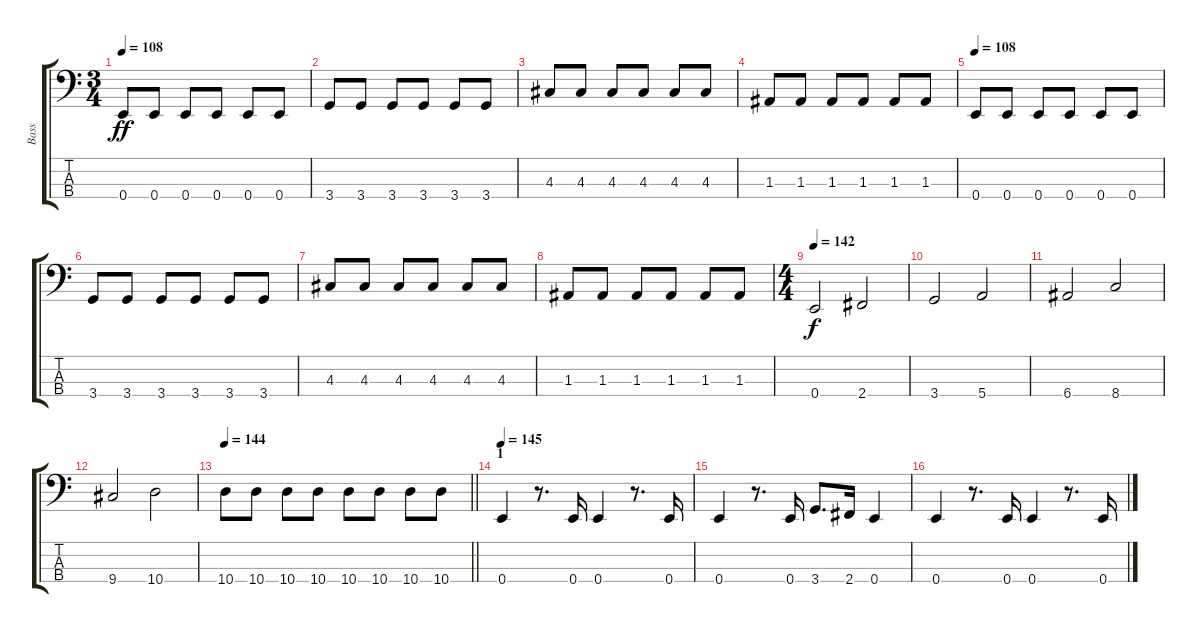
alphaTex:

\track ("Bass" "Bass") {instrument electricbassfinger}
\staff {score tabs}
\tuning (G2 D2 A1 E1) {hide}
\ts (3 4)
\tempo 108
\clef f4
\ks c
0.4.8{dy ff} 0.4.8 0.4.8 0.4.8 0.4.8 0.4.8 |
3.4.8 3.4.8 3.4.8 3.4.8 3.4.8 3.4.8 |
4.3.8 4.3.8 4.3.8 4.3.8 4.3.8 4.3.8 |
1.3.8 1.3.8 1.3.8 1.3.8 1.3.8 1.3.8 |
\tempo 108
0.4.8 0.4.8 0.4.8 0.4.8 0.4.8 0.4.8 |
3.4.8 3.4.8 3.4.8 3.4.8 3.4.8 3.4.8 |
4.3.8 4.3.8 4.3.8 4.3.8 4.3.8 4.3.8 |
1.3.8 1.3.8 1.3.8 1.3.8 1.3.8 1.3.8 |
\ts (4 4)
\tempo 142
0.4.2{dy f} 2.4.2 |
3.4.2 5.4.2 |
6.4.2 8.4.2 |
9.4.2 10.4.2 |
\tempo 144
\barLineRight lightlight
10.4.8 10.4.8 10.4.8 10.4.8 10.4.8 10.4.8 10.4.8 10.4.8 |
\section ("" "1")
\tempo 145
0.4.4{instrument overdrivenguitar} r.8{d} 0.4.16 0.4.4 r.8{d} 0.4.16 |
0.4.4{instrument overdrivenguitar} r.8{d} 0.4.16 3.4.8{d} 2.4.16 0.4.4 |
0.4.4{instrument overdrivenguitar} r.8{d} 0.4.16 0.4.4 r.8{d} 0.4.16
